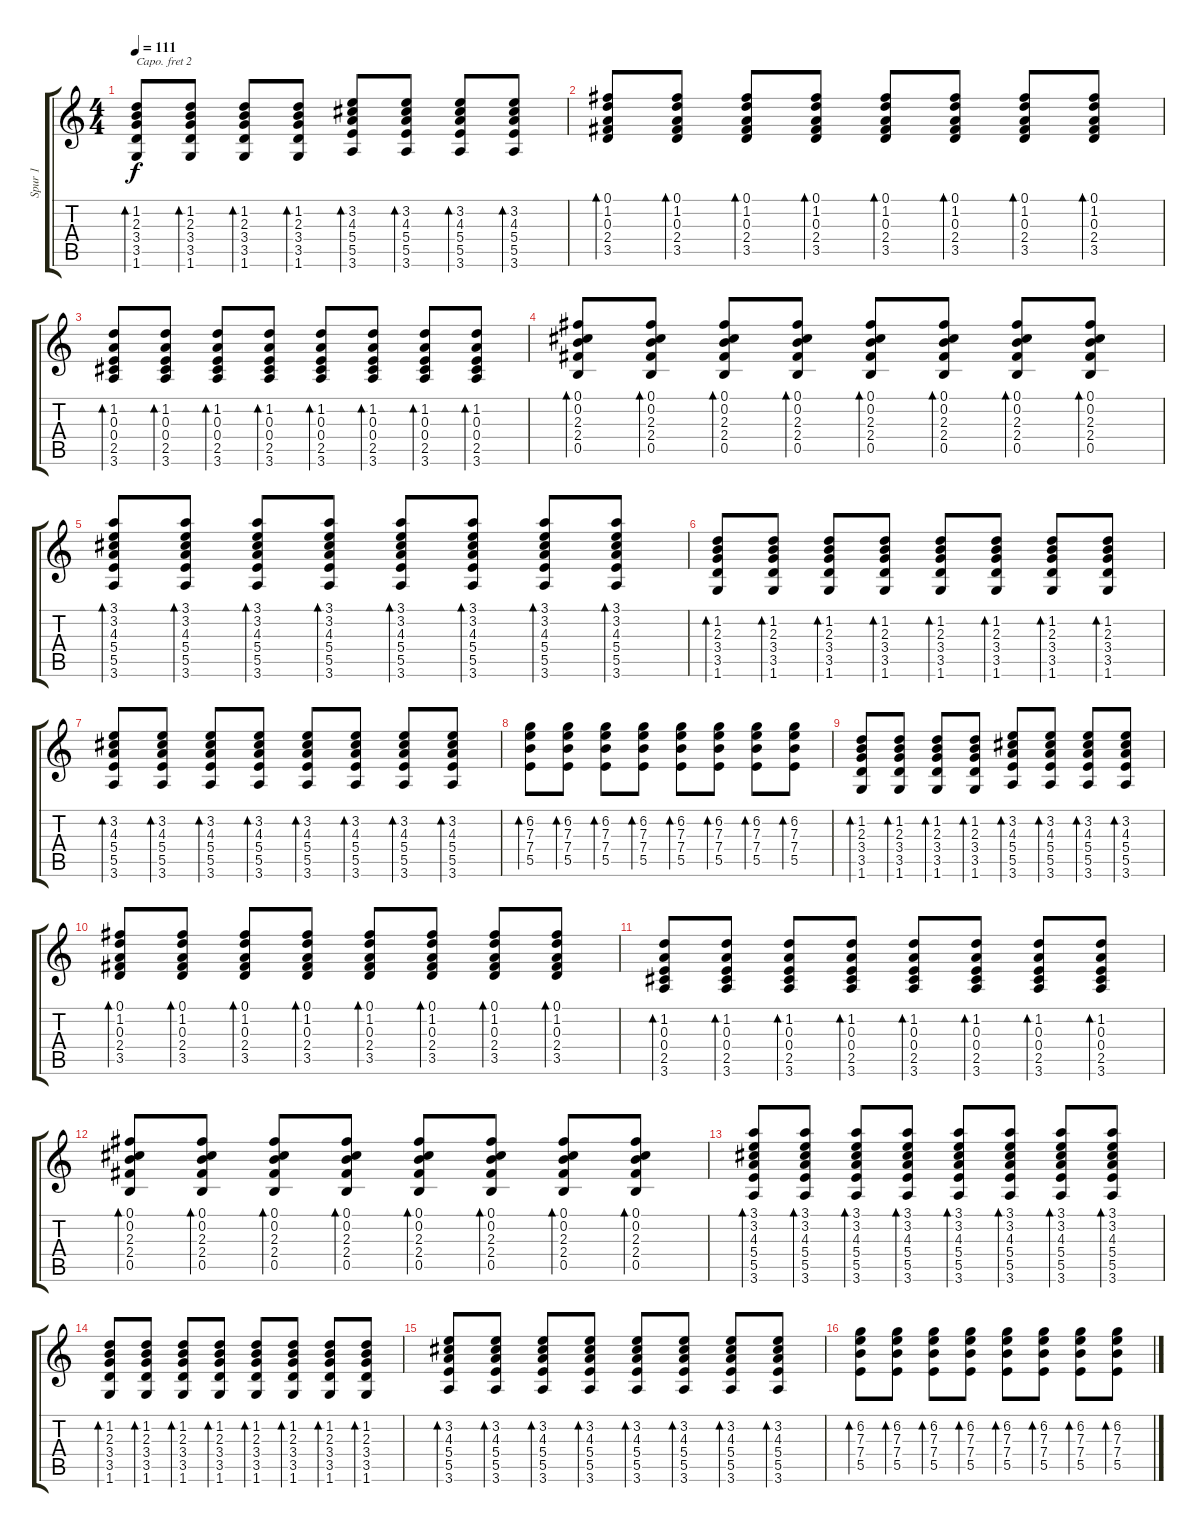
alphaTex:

\track ("Spur 1" "Spur 1") {instrument electricguitarjazz}
\staff {score tabs}
\capo 2
\tuning (E4 B3 G3 D3 A2 E2) {hide}
\ts (4 4)
\tempo 111
\clef g2
\ks c
(1.2 2.3 3.4 3.5 1.6).8{bd 60 dy f} (1.2 2.3 3.4 3.5 1.6).8{bd 60} (1.2 2.3 3.4 3.5 1.6).8{bd 60} (1.2 2.3 3.4 3.5 1.6).8{bd 60} (3.2 4.3 5.4 5.5 3.6).8{bd 60} (3.2 4.3 5.4 5.5 3.6).8{bd 60} (3.2 4.3 5.4 5.5 3.6).8{bd 60} (3.2 4.3 5.4 5.5 3.6).8{bd 60} |
(0.1 1.2 0.3 2.4 3.5).8{bd 60} (0.1 1.2 0.3 2.4 3.5).8{bd 60} (0.1 1.2 0.3 2.4 3.5).8{bd 60} (0.1 1.2 0.3 2.4 3.5).8{bd 60} (0.1 1.2 0.3 2.4 3.5).8{bd 60} (0.1 1.2 0.3 2.4 3.5).8{bd 60} (0.1 1.2 0.3 2.4 3.5).8{bd 60} (0.1 1.2 0.3 2.4 3.5).8{bd 60} |
(1.2 0.3 0.4 2.5 3.6).8{bd 60} (1.2 0.3 0.4 2.5 3.6).8{bd 60} (1.2 0.3 0.4 2.5 3.6).8{bd 60} (1.2 0.3 0.4 2.5 3.6).8{bd 60} (1.2 0.3 0.4 2.5 3.6).8{bd 60} (1.2 0.3 0.4 2.5 3.6).8{bd 60} (1.2 0.3 0.4 2.5 3.6).8{bd 60} (1.2 0.3 0.4 2.5 3.6).8{bd 60} |
(0.1 0.2 2.3 2.4 0.5).8{bd 60} (0.1 0.2 2.3 2.4 0.5).8{bd 60} (0.1 0.2 2.3 2.4 0.5).8{bd 60} (0.1 0.2 2.3 2.4 0.5).8{bd 60} (0.1 0.2 2.3 2.4 0.5).8{bd 60} (0.1 0.2 2.3 2.4 0.5).8{bd 60} (0.1 0.2 2.3 2.4 0.5).8{bd 60} (0.1 0.2 2.3 2.4 0.5).8{bd 60} |
(3.1 3.2 4.3 5.4 5.5 3.6).8{bd 60} (3.1 3.2 4.3 5.4 5.5 3.6).8{bd 60} (3.1 3.2 4.3 5.4 5.5 3.6).8{bd 60} (3.1 3.2 4.3 5.4 5.5 3.6).8{bd 60} (3.1 3.2 4.3 5.4 5.5 3.6).8{bd 60} (3.1 3.2 4.3 5.4 5.5 3.6).8{bd 60} (3.1 3.2 4.3 5.4 5.5 3.6).8{bd 60} (3.1 3.2 4.3 5.4 5.5 3.6).8{bd 60} |
(1.2 2.3 3.4 3.5 1.6).8{bd 60} (1.2 2.3 3.4 3.5 1.6).8{bd 60} (1.2 2.3 3.4 3.5 1.6).8{bd 60} (1.2 2.3 3.4 3.5 1.6).8{bd 60} (1.2 2.3 3.4 3.5 1.6).8{bd 60} (1.2 2.3 3.4 3.5 1.6).8{bd 60} (1.2 2.3 3.4 3.5 1.6).8{bd 60} (1.2 2.3 3.4 3.5 1.6).8{bd 60} |
(3.2 4.3 5.4 5.5 3.6).8{bd 60} (3.2 4.3 5.4 5.5 3.6).8{bd 60} (3.2 4.3 5.4 5.5 3.6).8{bd 60} (3.2 4.3 5.4 5.5 3.6).8{bd 60} (3.2 4.3 5.4 5.5 3.6).8{bd 60} (3.2 4.3 5.4 5.5 3.6).8{bd 60} (3.2 4.3 5.4 5.5 3.6).8{bd 60} (3.2 4.3 5.4 5.5 3.6).8{bd 60} |
(6.2 7.3 7.4 5.5).8{bd 60} (6.2 7.3 7.4 5.5).8{bd 60} (6.2 7.3 7.4 5.5).8{bd 60} (6.2 7.3 7.4 5.5).8{bd 60} (6.2 7.3 7.4 5.5).8{bd 60} (6.2 7.3 7.4 5.5).8{bd 60} (6.2 7.3 7.4 5.5).8{bd 60} (6.2 7.3 7.4 5.5).8{bd 60} |
(1.2 2.3 3.4 3.5 1.6).8{bd 60} (1.2 2.3 3.4 3.5 1.6).8{bd 60} (1.2 2.3 3.4 3.5 1.6).8{bd 60} (1.2 2.3 3.4 3.5 1.6).8{bd 60} (3.2 4.3 5.4 5.5 3.6).8{bd 60} (3.2 4.3 5.4 5.5 3.6).8{bd 60} (3.2 4.3 5.4 5.5 3.6).8{bd 60} (3.2 4.3 5.4 5.5 3.6).8{bd 60} |
(0.1 1.2 0.3 2.4 3.5).8{bd 60} (0.1 1.2 0.3 2.4 3.5).8{bd 60} (0.1 1.2 0.3 2.4 3.5).8{bd 60} (0.1 1.2 0.3 2.4 3.5).8{bd 60} (0.1 1.2 0.3 2.4 3.5).8{bd 60} (0.1 1.2 0.3 2.4 3.5).8{bd 60} (0.1 1.2 0.3 2.4 3.5).8{bd 60} (0.1 1.2 0.3 2.4 3.5).8{bd 60} |
(1.2 0.3 0.4 2.5 3.6).8{bd 60} (1.2 0.3 0.4 2.5 3.6).8{bd 60} (1.2 0.3 0.4 2.5 3.6).8{bd 60} (1.2 0.3 0.4 2.5 3.6).8{bd 60} (1.2 0.3 0.4 2.5 3.6).8{bd 60} (1.2 0.3 0.4 2.5 3.6).8{bd 60} (1.2 0.3 0.4 2.5 3.6).8{bd 60} (1.2 0.3 0.4 2.5 3.6).8{bd 60} |
(0.1 0.2 2.3 2.4 0.5).8{bd 60} (0.1 0.2 2.3 2.4 0.5).8{bd 60} (0.1 0.2 2.3 2.4 0.5).8{bd 60} (0.1 0.2 2.3 2.4 0.5).8{bd 60} (0.1 0.2 2.3 2.4 0.5).8{bd 60} (0.1 0.2 2.3 2.4 0.5).8{bd 60} (0.1 0.2 2.3 2.4 0.5).8{bd 60} (0.1 0.2 2.3 2.4 0.5).8{bd 60} |
(3.1 3.2 4.3 5.4 5.5 3.6).8{bd 60} (3.1 3.2 4.3 5.4 5.5 3.6).8{bd 60} (3.1 3.2 4.3 5.4 5.5 3.6).8{bd 60} (3.1 3.2 4.3 5.4 5.5 3.6).8{bd 60} (3.1 3.2 4.3 5.4 5.5 3.6).8{bd 60} (3.1 3.2 4.3 5.4 5.5 3.6).8{bd 60} (3.1 3.2 4.3 5.4 5.5 3.6).8{bd 60} (3.1 3.2 4.3 5.4 5.5 3.6).8{bd 60} |
(1.2 2.3 3.4 3.5 1.6).8{bd 60} (1.2 2.3 3.4 3.5 1.6).8{bd 60} (1.2 2.3 3.4 3.5 1.6).8{bd 60} (1.2 2.3 3.4 3.5 1.6).8{bd 60} (1.2 2.3 3.4 3.5 1.6).8{bd 60} (1.2 2.3 3.4 3.5 1.6).8{bd 60} (1.2 2.3 3.4 3.5 1.6).8{bd 60} (1.2 2.3 3.4 3.5 1.6).8{bd 60} |
(3.2 4.3 5.4 5.5 3.6).8{bd 60} (3.2 4.3 5.4 5.5 3.6).8{bd 60} (3.2 4.3 5.4 5.5 3.6).8{bd 60} (3.2 4.3 5.4 5.5 3.6).8{bd 60} (3.2 4.3 5.4 5.5 3.6).8{bd 60} (3.2 4.3 5.4 5.5 3.6).8{bd 60} (3.2 4.3 5.4 5.5 3.6).8{bd 60} (3.2 4.3 5.4 5.5 3.6).8{bd 60} |
(6.2 7.3 7.4 5.5).8{bd 60} (6.2 7.3 7.4 5.5).8{bd 60} (6.2 7.3 7.4 5.5).8{bd 60} (6.2 7.3 7.4 5.5).8{bd 60} (6.2 7.3 7.4 5.5).8{bd 60} (6.2 7.3 7.4 5.5).8{bd 60} (6.2 7.3 7.4 5.5).8{bd 60} (6.2 7.3 7.4 5.5).8{bd 60}
